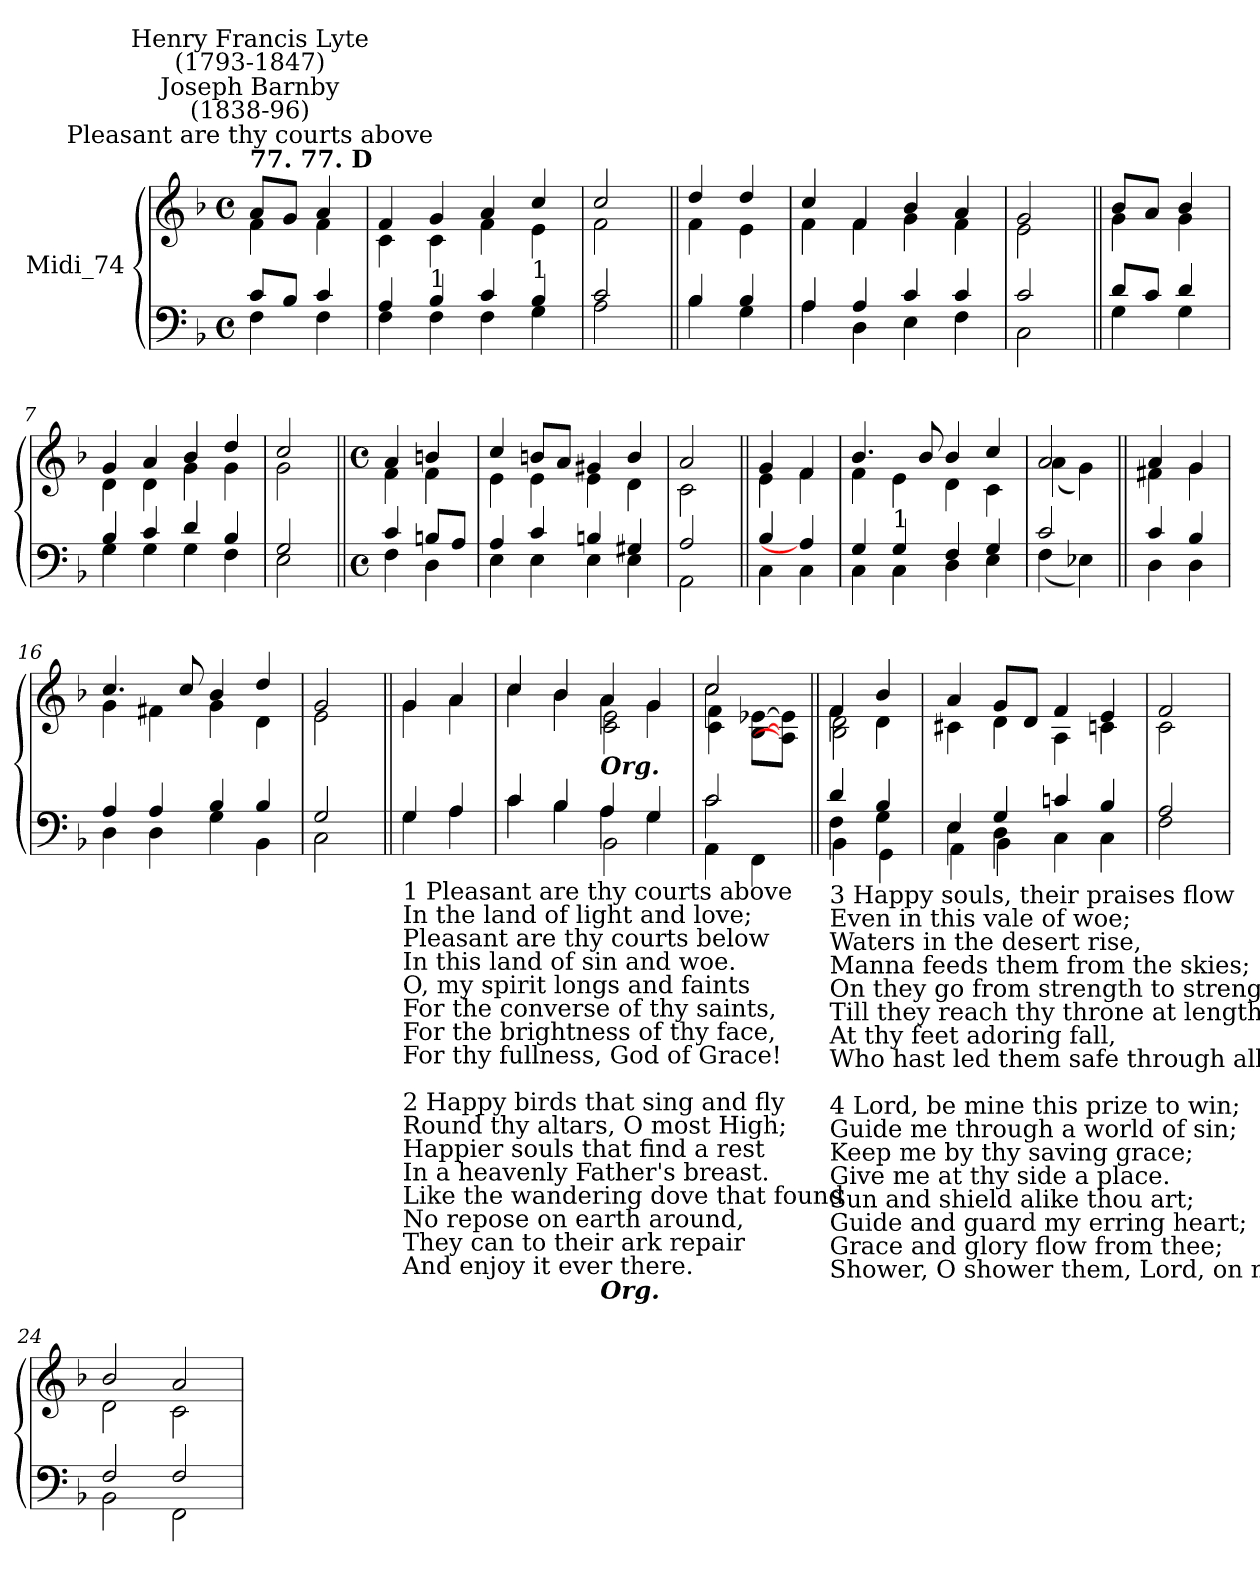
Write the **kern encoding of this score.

**kern	**kern
*part2	*part1
*staff2	*staff1
*I"Midi_74	*I"Midi_74
*clefF4	*clefG2
*k[b-]	*k[b-]
*F:	*F:
*M4/4	*M4/4
*met(c)	*met(c)
=	=
*^	*^
!	!	!LO:TX:a:B:t=77. 77. D	!
!	!	!LO:TX:a:cj:t=Pleasant are thy courts above	!
!	!	!LO:TX:a:cj:t=Joseph Barnby\n(1838-96)	!
!	!	!LO:TX:a:cj:t=Henry Francis Lyte\n(1793-1847)	!
8c/L	4F\	8a/L	4f\
8B-/J	.	8g/J	.
4c/	4F\	4a/	4f\
=1	=1	=1	=1
4A/	4F\	4f/	4c\
!	!	!LO:TX:b:t=1	!
4B-/	4F\	4g/	4c\
4c/	4F\	4a/	4f\
!	!	!LO:TX:b:t=1	!
4B-/	4G\	4cc/	4e\
=2	=2	=2	=2
2c/	2A\	2cc/	2f\
=3||	=3||	=3||	=3||
4B-/	4B-\	4dd/	4f\
4B-/	4G\	4dd/	4e\
=4	=4	=4	=4
4A/	4A\	4cc/	4f\
4A/	4D\	4f/	4f\
4c/	4E\	4b-/	4g\
4c/	4F\	4a/	4f\
=5	=5	=5	=5
2c/	2C\	2g/	2e\
=6||	=6||	=6||	=6||
8d/L	4G\	8b-/L	4g\
8c/J	.	8a/J	.
4d/	4G\	4b-/	4g\
=7	=7	=7	=7
4B-/	4G\	4g/	4d\
4c/	4G\	4a/	4d\
4d/	4G\	4b-/	4g\
4B-/	4F\	4dd/	4g\
=8	=8	=8	=8
2G/	2E\	2cc/	2g\
*	*	*v	*v
!!LO:LB:g=z
=9||	=9||	=9||
*M4/4	*	*M4/4
*met(c)	*	*met(c)
*	*	*^
*	*	*	*^
4c/	4F\	4a/	4f\	2ryy
8Bn/L	4D\	4bn/	4f\	.
8A/J	.	.	.	.
=10	=10	=10	=10	=10
4A/	4E\	4cc/	4e\	1ryy
4c/	4E\	8bn/L	4e\	.
.	.	8a/J	.	.
4Bn/	4E\	4g#X/	4e\	.
4G#X/	4E\	4b/	4d\	.
=11	=11	=11	=11	=11
2A/	2AA\	2a/	2c\	2ryy
=12||	=12||	=12||	=12||	=12||
4B-/	4C\	4g/	4e\	2ryy
4A/]	4C\	4f/	4f\	.
=13	=13	=13	=13	=13
4G/	4C\	4.b-/	4f\	1ryy
!	!	!	!LO:TX:b:t=1	!
4G/	4C\	.	4e\	.
.	.	8b-/	.	.
4F/	4D\	4b-/	4d\	.
4G/	4E\	4cc/	4c\	.
=14	=14	=14	=14	=14
2c/	(<4F\	2a/	(<4a\	2ryy
.	4E-X\)	.	4g\)	.
=15||	=15||	=15||	=15||	=15||
4c/	4D\	4a/	4f#X\	2ryy
4B-/	4D\	4g/	4g\	.
=16	=16	=16	=16	=16
4A/	4D\	4.cc/	4g\	1ryy
4A/	4D\	.	4f#X\	.
.	.	8cc/	.	.
4B-/	4G\	4b-/	4g\	.
4B-/	4BB-\	4dd/	4d\	.
=17	=17	=17	=17	=17
2G/	2C\	2g/	2e\	2ryy
!!LO:LB:g=z	!!	!!
=18||	=18||	=18||	=18||	=18||
*	*^	*	*	*
!LO:TX:b:t=1 Pleasant are thy courts above\nIn the land of light and love;\nPleasant are thy courts below\nIn this land of sin and woe.\nO, my spirit longs and faints\nFor the converse of thy saints,\nFor the brightness of thy face,\nFor thy fullness, God of Grace!\n\n2 Happy birds that sing and fly\nRound thy altars, O most High;\nHappier souls that find a rest\nIn a heavenly Father's breast.\nLike the wandering dove that found\nNo repose on earth around,\nThey can to their ark repair\nAnd enjoy it ever there.	!	!	!	!	!
4G/	4G\	2ryy	4g/	4g\	2ryy
4A/	4A\	.	4a/	4a\	.
=19	=19	=19	=19	=19	=19
4c/	4c\	2ryy	4cc/	4cc\	2ryy
4B-/	4B-\	.	4b-/	4b-\	.
!	!	!	!LO:TX:b:Bi:t=Org.	!	!
!LO:TX:b:Bi:t=Org.	!	!	!	!	!
4A/	4A\	2BB-\	4a/	4a\	2c\ 2e\
4G/	4G\	.	4g/	4g\	.
=20	=20	=20	=20	=20	=20
2c/	2c\	4AA\	2cc/	2cc\	4c\ 4f\
.	.	4FF\	.	.	[8B-\ [8e-X\L
.	.	.	.	.	8A\] 8e-\]J
=21||	=21||	=21||	=21||	=21||	=21||
!LO:TX:b:t=3 Happy souls, their praises flow\nEven in this vale of woe;\nWaters in the desert rise,\nManna feeds them from the skies;\nOn they go from strength to strength,\nTill they reach thy throne at length,\nAt thy feet adoring fall,\nWho hast led them safe through all.\n\n4 Lord, be mine this prize to win;\nGuide me through a world of sin;\nKeep me by thy saving grace;\nGive me at thy side a place.\nSun and shield alike thou art;\nGuide and guard my erring heart;\nGrace and glory flow from thee;\nShower, O shower them, Lord, on me!	!	!	!	!	!
4d/	4F\	4BB-\	4f/	4f\	2B-\ 2d\
4B-/	4G\	4GG\	4b-/	4d\	.
*	*	*	*	*v	*v
=22	=22	=22	=22	=22
4E/	4E\	4AA\	4a/	4c#X\
4G/	4D\	4BB-\	8g/L	4d\
.	.	.	8d/J	.
4cn/	4C\	2ryy	4f/	4A\
4B-/	4C\	.	4e/	4cn\
*	*v	*v	*	*
=23	=23	=23	=23
2A/	2F\	2f/	2c\
=24	=24	=24	=24
2F/	2BB-\	2b-/	2d\
2F/	2FF\	2a/	2c\
*v	*v	*	*
*	*v	*v
=	=
*-	*-
